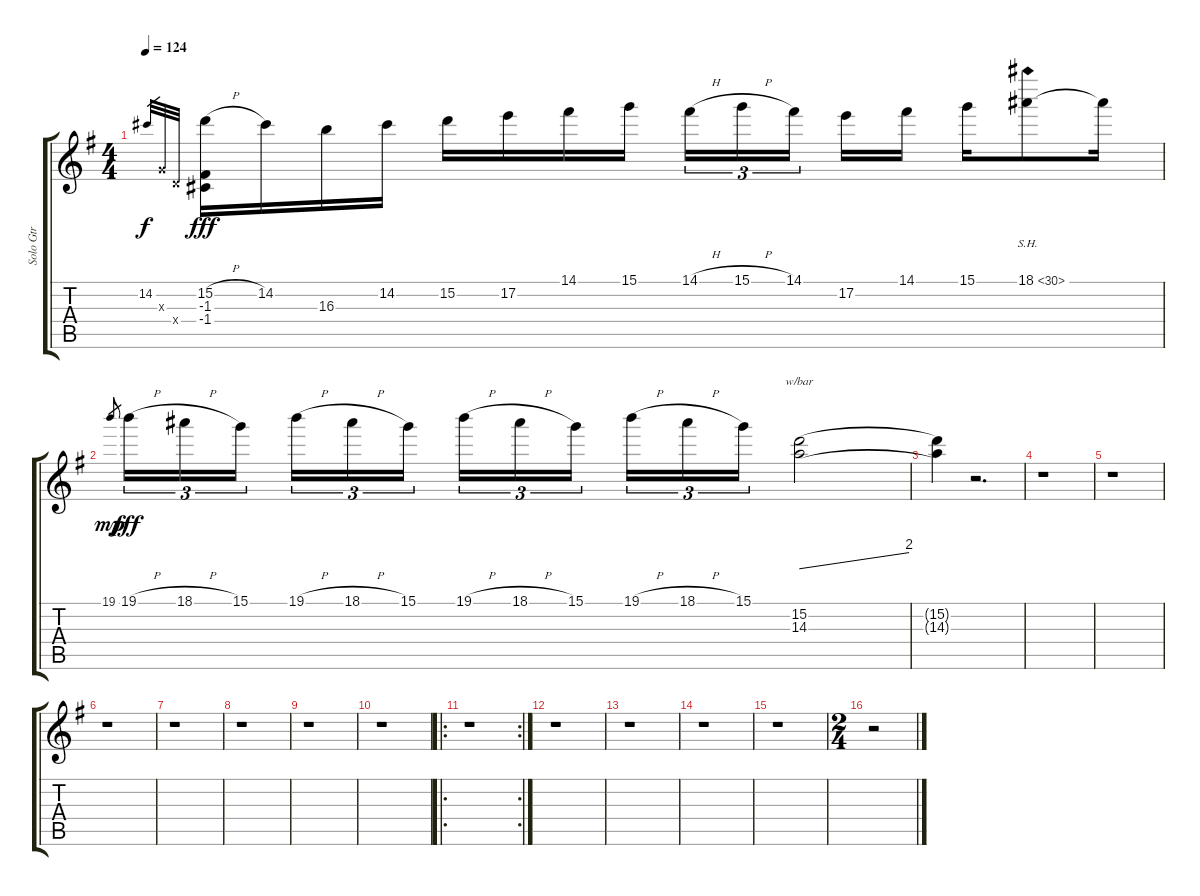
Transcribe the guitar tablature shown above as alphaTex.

\track ("Solo Gtr" "Solo Gtr") {instrument distortionguitar}
\staff {score tabs}
\tuning (E4 B3 G3 D3 A2 E2) {hide}
\ts (4 4)
\tempo 124
\clef g2
\ks g
14.2.32{gr dy f} 0.3{x}.32{gr} 0.4{x}.32{gr} (15.2{h} -1.3 -1.4).16{dy fff} 14.2.16 16.3.16 14.2.16 15.2.16 17.2.16 14.1.16 15.1.16 14.1{h}.16{tu (3 2)} 15.1{h}.16{tu (3 2)} 14.1.16{tu (3 2)} 17.2.16 14.1.16 15.1.16 18.1{sh 12}.8 18.1{t}.16 |
19.1.8{gr dy mp} 19.1{h}.16{tu (3 2) dy fff} 18.1{h}.16{tu (3 2)} 15.1.16{tu (3 2)} 19.1{h}.16{tu (3 2)} 18.1{h}.16{tu (3 2)} 15.1.16{tu (3 2)} 19.1{h}.16{tu (3 2)} 18.1{h}.16{tu (3 2)} 15.1.16{tu (3 2)} 19.1{h}.16{tu (3 2)} 18.1{h}.16{tu (3 2)} 15.1.16{tu (3 2)} (15.2 14.3).2{tbe (dive default 0 0 60 8) volume 2} |
(15.2{t} 14.3{t}).4 r.2{d} |
r.1 |
r.1 |
r.1 |
r.1 |
r.1 |
r.1 |
r.1 |
\ro
\rc 2
r.1 |
r.1 |
r.1 |
r.1 |
r.1 |
\ts (2 4)
r.2
